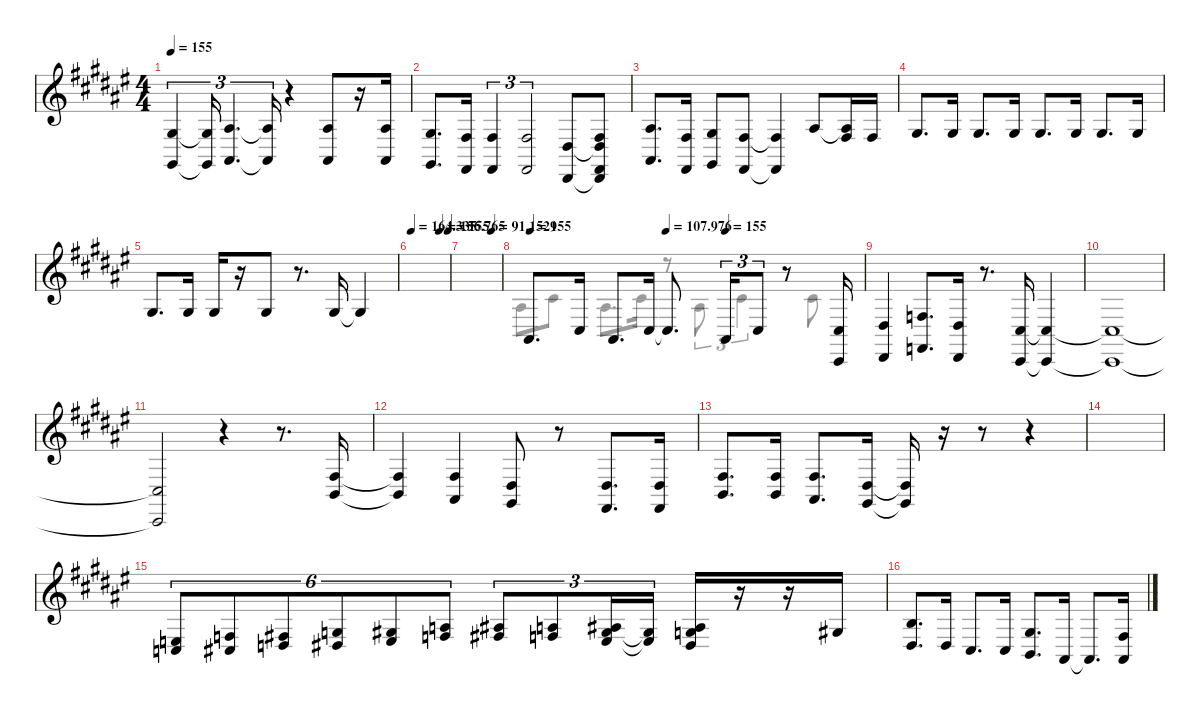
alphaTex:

\hideDynamics
\bracketExtendMode nobrackets
\singleTrackTrackNamePolicy hidden
\multiTrackTrackNamePolicy hidden
\otherSystemsTrackNameOrientation horizontal
\track ("Saxophone : Alto in Eb" "Sax") {instrument altosax}
\staff {score}
\tuning (E4 B3 G3 D3 A2 E2)
\voice
\ts (4 4)
\tempo 155
\clef g2
\ks f#
(4.6{t acc #} 6.4{t acc #}).4{tu (3 2) dy mp beam Up} (4.6{t acc #} 6.4{t acc #}).16{tu (3 2) beam Up} (6.6{acc #} 8.4{acc #}).4{d tu (3 2) beam Up} (8.4{t acc #} 6.6{t acc #}).16{tu (3 2) beam Up} r.4{beam Up} (1.5{acc #} 3.3{acc #}).8{beam Up} r.16{beam Up} (6.6{acc #} 8.4{acc #}).16{beam Up} |
(4.6{acc #} 6.4{acc #}).8{d beam Up} (2.6{acc #} 4.4{acc #}).16{beam Up} (2.6{acc #} 4.4{acc #}).4{tu (3 2) beam Up} (2.6{acc #} 4.4{acc #}).2{tu (3 2) beam Up} (-1.6{acc #} 1.4{acc #}).8{beam Up} (-1.6{t acc #} 2.6{acc #} 1.4{t acc #} 9.5{acc #}).8{beam Up} |
(1.5{acc #} 3.3{acc #}).8{d beam Up} (4.4{acc #} 2.6{acc #}).16{beam Up} (4.6{acc #} 6.4{acc #}).8{beam Up} (2.6{acc #} 4.4{acc #}).8{beam Up} (2.6{t acc #} 4.4{t acc #}).4{beam Up} 3.3{acc #}.8{beam Up} (4.4{acc #} 3.3{t acc #}).16{beam Up} 4.4{acc #}.16{beam Up} |
6.4{acc #}.8{d beam Up} 1.3{acc #}.16{beam Up} 1.3{acc #}.8{d beam Up} 1.3{acc #}.16{beam Up} 1.3{acc #}.8{d beam Up} 1.3{acc #}.16{beam Up} 1.3{acc #}.8{d beam Up} 1.3{acc #}.16{beam Up} |
1.3{acc #}.8{d beam Up} 1.3{acc #}.16{beam Up} 1.3{acc #}.16{beam Up} r.16{beam Up} 1.3{acc #}.8{beam Up} r.8{d beam Up} 1.3{acc #}.16{beam Up} 1.3{t acc #}.4{beam Up} |
\tempo
164.335
\tempo (156.765 0.75)
\tempo (155 0.98125)
|
\tempo (91.1529 0.75)
|
\tempo (155 0.01875)
\tempo (107.976 0.41875)
\tempo (155 0.59375)
6.6{acc #}.8{d dy f beam Up} 4.5{acc #}.16{beam Up} 1.5{acc #}.8{d beam Up} 4.5{acc #}.16{beam Up} 4.5{t acc #}.8{d beam Up} 1.5{acc #}.16{tu (3 2) beam Up} 4.5{acc #}.8{tu (3 2) beam Up} r.8{beam Up} (4.5{acc #} -3.6{acc #}).16{beam Up} |
(1.4{acc #} -1.6{acc #}).4{beam Up} (3.4{acc forcenatural} 1.6{acc forcenatural}).8{d beam Up} (-1.6{acc #} 1.4{acc #}).16{beam Up} r.8{d beam Up} (-3.6{acc #} 4.5{acc #}).16{beam Up} (4.5{t acc #} -3.6{t acc #}).4{beam Up} |
(4.5{t acc #} -3.6{t acc #}).1{beam Up} |
(-3.6{t acc #} 4.5{t acc #}).2{beam Up} r.4{beam Up} r.8{d beam Up} (4.4{acc #} 2.5{acc forcenatural}).16{beam Up} |
(2.5{t acc forcenatural} 4.4{t acc #}).4{beam Up} (4.4{acc #} 1.5{acc #}).4{beam Up} (1.4{acc #} 4.6{acc #}).8{beam Up} r.8{beam Up} (1.4{acc #} 2.6{acc #}).8{d beam Up} (1.4{acc #} 2.6{acc #}).16{beam Up} |
(4.4{acc #} 2.5{acc forcenatural}).8{d beam Up} (2.5{acc forcenatural} 4.4{acc #}).16{beam Up} (4.4{acc #} 1.5{acc #}).8{d beam Up} (1.4{acc #} 4.6{acc #}).16{beam Up} (4.6{t acc #} 1.4{t acc #}).16{beam Up} r.16{beam Up} r.8{beam Up} r.4{beam Up} |
|
(3.5{acc forcenatural} 2.4{acc forcenatural}).8{tu (6 4) beam Up} (4.5{acc #} 3.4{acc forcenatural}).8{tu (6 4) beam Up} (4.4{acc #} 5.5{acc forcenatural}).8{tu (6 4) beam Up} (5.4{acc forcenatural} 6.5{acc #}).8{tu (6 4) beam Up} (1.3{acc #} 2.4{acc forcenatural}).8{tu (6 4) beam Up} (2.3{acc forcenatural} 3.4{acc forcenatural}).8{tu (6 4) beam Up} (4.4{acc #} 3.3{acc #}).8{tu (3 2) beam Up} (2.3{acc forcenatural} 3.4{acc forcenatural}).8{tu (3 2) beam Up} (7.5{acc forcenatural} 6.4{acc #} 3.3{acc #}).16{tu (3 2) beam Up} (7.5{t acc forcenatural} 6.4{t acc #}).16{tu (3 2) beam Up} (6.5{acc #} 0.3{acc forcenatural} 8.4{acc #}).16{beam Up} r.16{beam Up} r.16{beam Up} 6.4{acc #}.16{beam Up} |
(6.5{acc #} 0.2{acc forcenatural}).8{d beam Up} 6.5{acc #}.16{beam Up} 4.5{acc #}.8{d beam Up} 4.5{acc #}.16{beam Up} (2.5{acc forcenatural} 1.3{acc #}).8{d beam Up} 1.5{acc #}.16{beam Up} 1.5{t acc #}.8{d beam Up} (1.5{acc #} 4.4{acc #}).16{beam Up}
\voice
\clef g2
\ottava regular
\simile none
\ks f#
|
|
|
|
|
|
|
3.3{acc #}.8{beam Down} 6.3{acc #}.8{beam Down} 3.3{acc #}.8{d beam Down} 6.3{acc #}.16{beam Down} r.8{beam Down} 3.3{acc #}.8{tu (3 2) beam Down} 2.2{acc #}.4{tu (3 2) beam Down} 2.2{acc #}.8{beam Down} |
|
|
|
|
|
|
|
